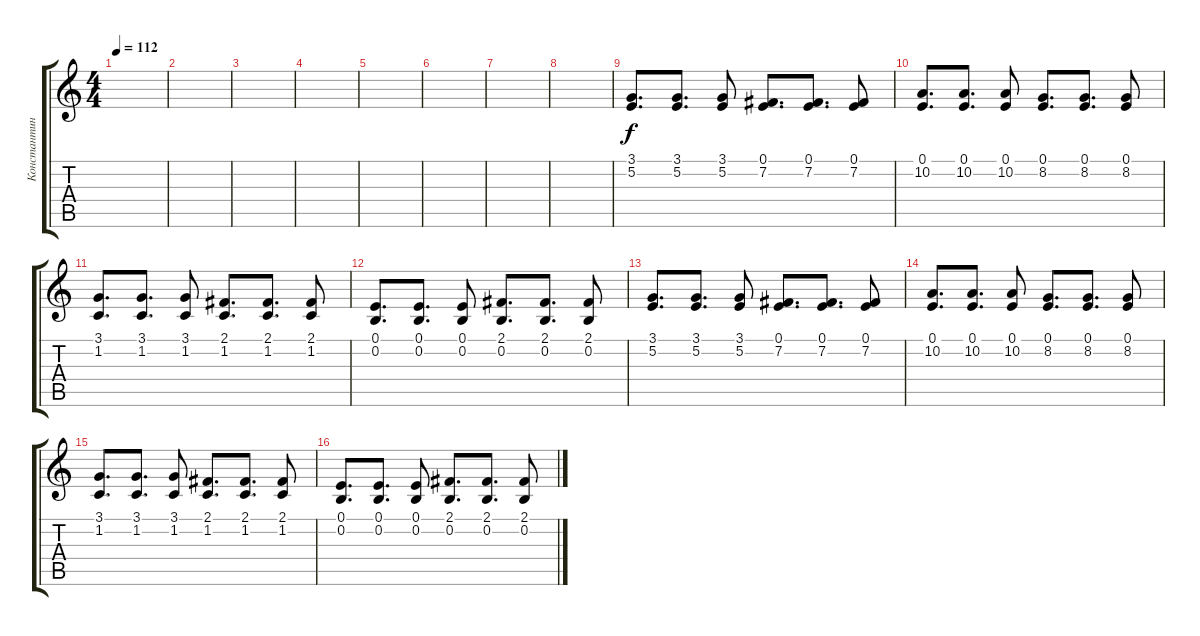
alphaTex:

\track ("Константин Бекрев" "Константин") {instrument lead2sawtooth}
\staff {score tabs}
\tuning (E4 B3 G3 D3 A2 E2) {hide}
\ts (4 4)
\tempo 112
\clef g2
\ks c
|
|
|
|
|
|
|
|
(3.1 5.2).8{d volume 11} (3.1 5.2).8{d} (3.1 5.2).8 (0.1 7.2).8{d} (0.1 7.2).8{d} (0.1 7.2).8 |
(0.1 10.2).8{d} (0.1 10.2).8{d} (0.1 10.2).8 (0.1 8.2).8{d} (0.1 8.2).8{d} (0.1 8.2).8 |
(3.1 1.2).8{d} (3.1 1.2).8{d} (3.1 1.2).8 (2.1 1.2).8{d} (2.1 1.2).8{d} (2.1 1.2).8 |
(0.1 0.2).8{d} (0.1 0.2).8{d} (0.1 0.2).8 (2.1 0.2).8{d} (2.1 0.2).8{d} (2.1 0.2).8 |
(3.1 5.2).8{d volume 11} (3.1 5.2).8{d} (3.1 5.2).8 (0.1 7.2).8{d} (0.1 7.2).8{d} (0.1 7.2).8 |
(0.1 10.2).8{d} (0.1 10.2).8{d} (0.1 10.2).8 (0.1 8.2).8{d} (0.1 8.2).8{d} (0.1 8.2).8 |
(3.1 1.2).8{d} (3.1 1.2).8{d} (3.1 1.2).8 (2.1 1.2).8{d} (2.1 1.2).8{d} (2.1 1.2).8 |
(0.1 0.2).8{d} (0.1 0.2).8{d} (0.1 0.2).8 (2.1 0.2).8{d} (2.1 0.2).8{d} (2.1 0.2).8
